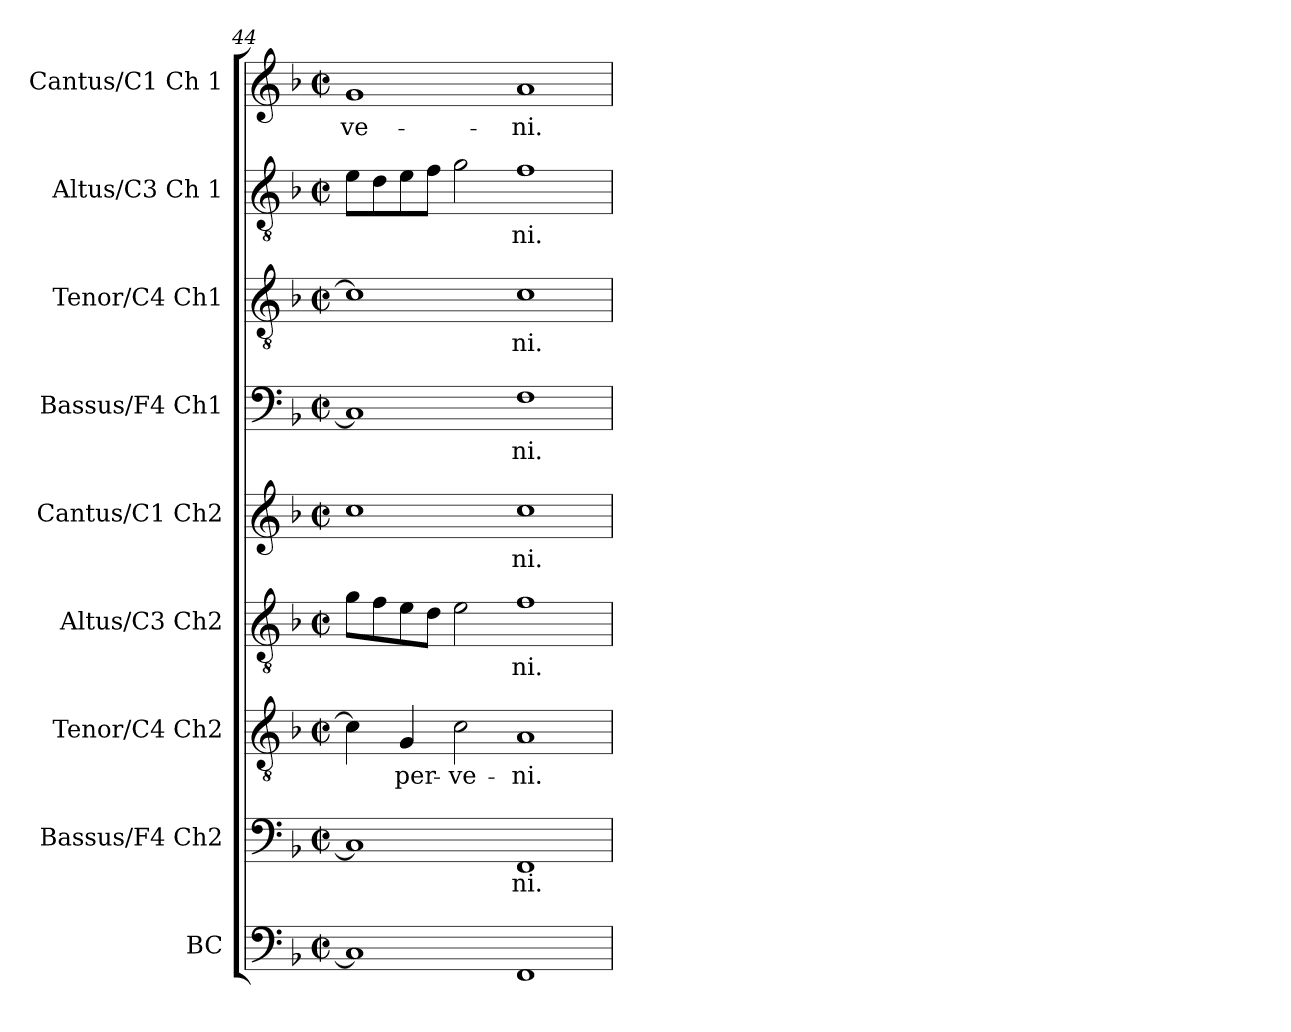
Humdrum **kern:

**kern	**kern	**text	**kern	**text	**kern	**text	**kern	**text	**kern	**text	**kern	**text	**kern	**text	**kern	**text
*part9	*part8	*part8	*part7	*part7	*part6	*part6	*part5	*part5	*part4	*part4	*part3	*part3	*part2	*part2	*part1	*part1
*staff9	*staff8	*staff8	*staff7	*staff7	*staff6	*staff6	*staff5	*staff5	*staff4	*staff4	*staff3	*staff3	*staff2	*staff2	*staff1	*staff1
*I"BC	*I"Bassus/F4  Ch2	*	*I"Tenor/C4  Ch2	*	*I"Altus/C3  Ch2	*	*I"Cantus/C1  Ch2	*	*I"Bassus/F4  Ch1	*	*I"Tenor/C4  Ch1	*	*I"Altus/C3  Ch 1	*	*I"Cantus/C1  Ch 1	*
*	*I'Ch	*	*I'Ch	*	*I'Ch	*	*I'Ch	*	*I'Ch	*	*I'Ch	*	*I'Ch	*	*I'Ch	*
*clefF4	*clefF4	*	*clefGv2	*	*clefGv2	*	*clefG2	*	*clefF4	*	*clefGv2	*	*clefGv2	*	*clefG2	*
*k[b-]	*k[b-]	*	*k[b-]	*	*k[b-]	*	*k[b-]	*	*k[b-]	*	*k[b-]	*	*k[b-]	*	*k[b-]	*
*F:	*F:	*	*F:	*	*F:	*	*F:	*	*F:	*	*F:	*	*F:	*	*F:	*
*M2/2	*M2/2	*	*M2/2	*	*M2/2	*	*M2/2	*	*M2/2	*	*M2/2	*	*M2/2	*	*M2/2	*
*met(c|)	*met(c|)	*	*met(c|)	*	*met(c|)	*	*met(c|)	*	*met(c|)	*	*met(c|)	*	*met(c|)	*	*met(c|)	*
=44	=44	=44	=44	=44	=44	=44	=44	=44	=44	=44	=44	=44	=44	=44	=44	=44
!	!	!	!	!	!	!	!	!	!	!	!	!	!	!	!	!LO:LY:b:cj
1C]	1C]	.	4c\]	.	8g\L	.	1cc	.	1C]	.	1c]	.	8e\L	.	1g	-ve-
.	.	.	.	.	8f\	.	.	.	.	.	.	.	8d\	.	.	.
!	!	!	!	!LO:LY:b	!	!	!	!	!	!	!	!	!	!	!	!
.	.	.	4G/	per-	8e\	.	.	.	.	.	.	.	8e\	.	.	.
.	.	.	.	.	8d\J	.	.	.	.	.	.	.	8f\J	.	.	.
!	!	!	!	!LO:LY:b:rj	!	!	!	!	!	!	!	!	!	!	!	!
.	.	.	2c\	-ve-	2e\	.	.	.	.	.	.	.	2g\	.	.	.
!	!	!LO:LY:b:cj	!	!LO:LY:b:cj	!	!LO:LY:b:cj	!	!LO:LY:b:cj	!	!LO:LY:b:cj	!	!LO:LY:b:cj	!	!LO:LY:b:cj	!	!LO:LY:b:cj
1FF	1FF	-ni.	1A	-ni.	1f	-ni.	1cc	-ni.	1F	-ni.	1c	-ni.	1f	-ni.	1a	-ni.
=	=	=	=	=	=	=	=	=	=	=	=	=	=	=	=	=
*-	*-	*-	*-	*-	*-	*-	*-	*-	*-	*-	*-	*-	*-	*-	*-	*-
